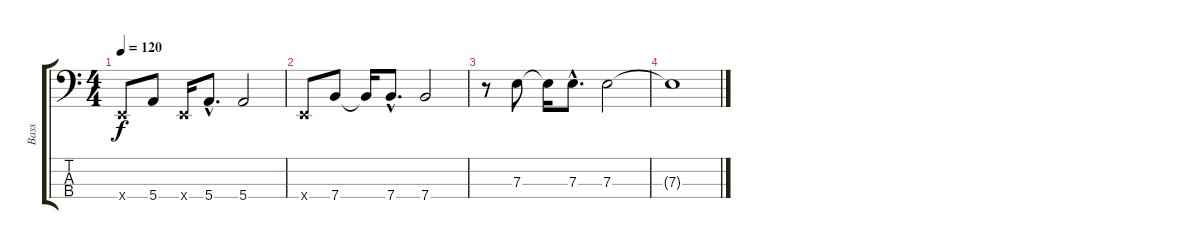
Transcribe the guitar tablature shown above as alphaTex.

\track ("Bass" "Bass") {instrument electricbassfinger}
\staff {score tabs}
\tuning (G2 D2 A1 E1) {hide}
\ts (4 4)
\tempo 120
\clef f4
\ks c
0.4{x}.8{dy f} 5.4.8 0.4{x}.16 5.4{hac}.8{d} 5.4.2 |
0.4{x}.8 7.4.8 7.4{t}.16 7.4{hac}.8{d} 7.4.2 |
r.8 7.3.8 7.3{t}.16 7.3{hac}.8{d} 7.3.2 |
7.3{t}.1
